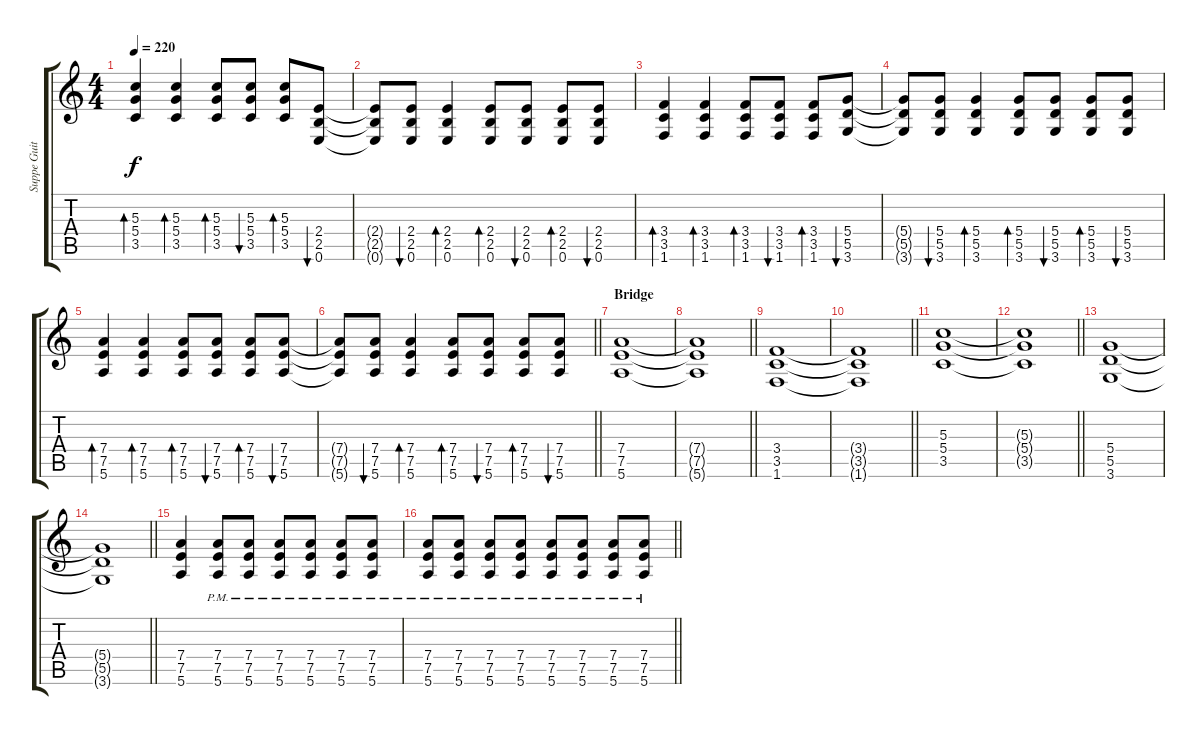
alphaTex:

\track ("Suppe Guitar" "Suppe Guit") {instrument distortionguitar}
\staff {score tabs}
\tuning (E4 B3 G3 D3 A2 E2) {hide}
\ts (4 4)
\tempo 220
\clef g2
\ks c
(5.3 5.4 3.5).4{bd 60 dy f} (5.3 5.4 3.5).4{bd 60} (5.3 5.4 3.5).8{bd 60} (5.3 5.4 3.5).8{bu 60} (5.3 5.4 3.5).8{bd 60} (2.4 2.5 0.6).8{bu 60} |
(2.4{t} 2.5{t} 0.6{t}).8 (2.4 2.5 0.6).8{bu 60} (2.4 2.5 0.6).4{bd 60} (2.4 2.5 0.6).8{bd 60} (2.4 2.5 0.6).8{bu 60} (2.4 2.5 0.6).8{bd 60} (2.4 2.5 0.6).8{bu 60} |
(3.4 3.5 1.6).4{bd 60} (3.4 3.5 1.6).4{bd 60} (3.4 3.5 1.6).8{bd 60} (3.4 3.5 1.6).8{bu 60} (3.4 3.5 1.6).8{bd 60} (5.4 5.5 3.6).8{bu 60} |
(5.4{t} 5.5{t} 3.6{t}).8 (5.4 5.5 3.6).8{bu 60} (5.4 5.5 3.6).4{bd 60} (5.4 5.5 3.6).8{bd 60} (5.4 5.5 3.6).8{bu 60} (5.4 5.5 3.6).8{bd 60} (5.4 5.5 3.6).8{bu 60} |
(7.4 7.5 5.6).4{bd 60} (7.4 7.5 5.6).4{bd 60} (7.4 7.5 5.6).8{bd 60} (7.4 7.5 5.6).8{bu 60} (7.4 7.5 5.6).8{bd 60} (7.4 7.5 5.6).8{bu 60} |
\barLineRight lightlight
(7.4{t} 7.5{t} 5.6{t}).8 (7.4 7.5 5.6).8{bu 60} (7.4 7.5 5.6).4{bd 60} (7.4 7.5 5.6).8{bd 60} (7.4 7.5 5.6).8{bu 60} (7.4 7.5 5.6).8{bd 60} (7.4 7.5 5.6).8{bu 60} |
\section ("" "Bridge")
(7.4 7.5 5.6).1 |
\barLineRight lightlight
(7.4{t} 7.5{t} 5.6{t}).1 |
(3.4 3.5 1.6).1 |
\barLineRight lightlight
(3.4{t} 3.5{t} 1.6{t}).1 |
(5.3 5.4 3.5).1 |
\barLineRight lightlight
(5.3{t} 5.4{t} 3.5{t}).1 |
(5.4 5.5 3.6).1 |
\barLineRight lightlight
(5.4{t} 5.5{t} 3.6{t}).1 |
(7.4 7.5 5.6).4 (7.4{pm} 7.5{pm} 5.6{pm}).8 (7.4{pm} 7.5{pm} 5.6{pm}).8 (7.4{pm} 7.5{pm} 5.6{pm}).8 (7.4{pm} 7.5{pm} 5.6{pm}).8 (7.4{pm} 7.5{pm} 5.6{pm}).8 (7.4{pm} 7.5{pm} 5.6{pm}).8 |
\barLineRight lightlight
(7.4{pm} 7.5{pm} 5.6{pm}).8 (7.4{pm} 7.5{pm} 5.6{pm}).8 (7.4{pm} 7.5{pm} 5.6{pm}).8 (7.4{pm} 7.5{pm} 5.6{pm}).8 (7.4{pm} 7.5{pm} 5.6{pm}).8 (7.4{pm} 7.5{pm} 5.6{pm}).8 (7.4{pm} 7.5{pm} 5.6{pm}).8 (7.4{pm} 7.5{pm} 5.6{pm}).8
